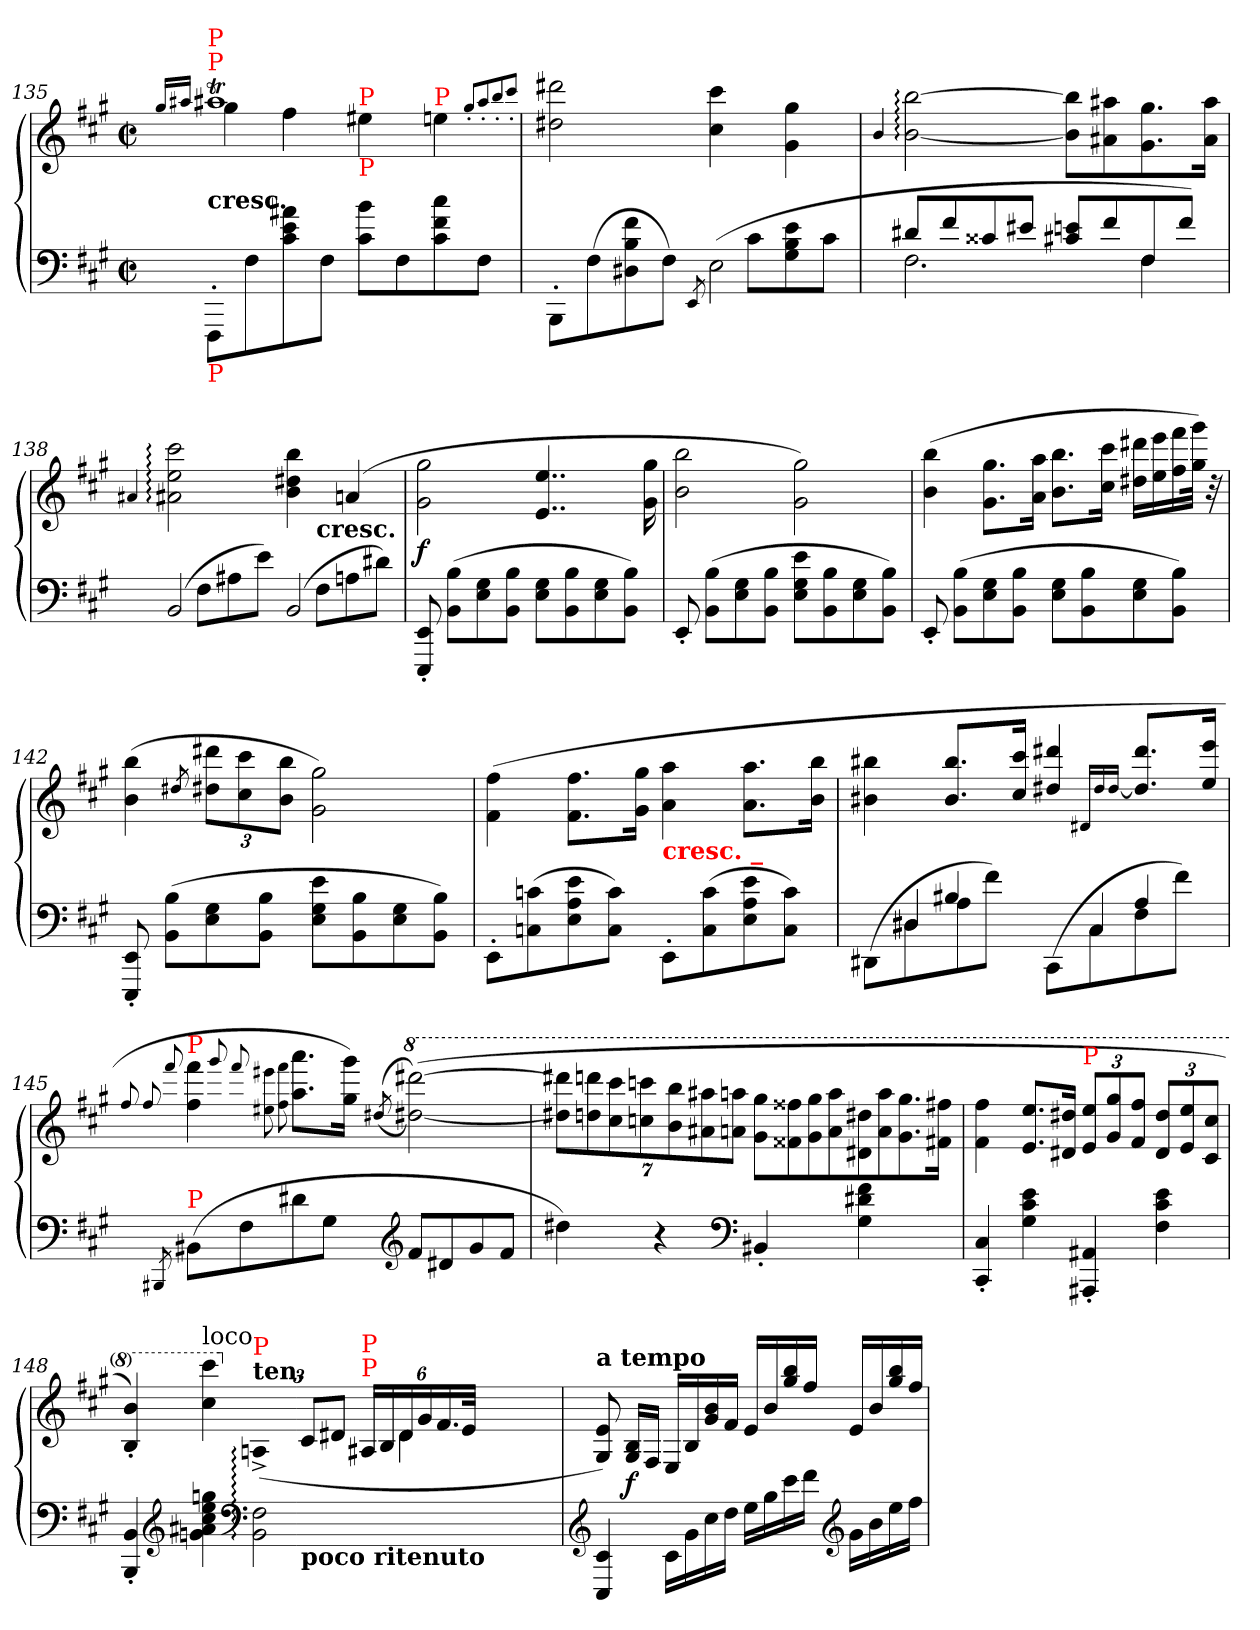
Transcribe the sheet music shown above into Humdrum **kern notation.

**kern	**kern	**dynam
*part1	*part1	*part1
*staff2	*staff1	*staff1/2
*clefF4	*clefG2	*
*k[f#c#g#]	*k[f#c#g#]	*
*M2/2	*M2/2	*
*met(c|)	*met(c|)	*
=135	=135	=135
.	16qqgg#/LL	.
.	16qqaa#XJJ	.
*	*^	*
!	!LO:TX:a:color=red:t=P	!	!
!	!LO:TX:a:color=red:t=P	!	!
!	!LO:TX:c:B:t=cresc.	!	!
!LO:TX:b:color=red:t=P	!	!	!
8FFF#'>\L	1aa#t	4gg#	.
8F#	.	.	.
8a#X 8e 8c#	.	4ff#	.
8F#J	.	.	.
!	!	!LO:TX:a:color=red:t=P	!
!	!	!LO:TX:b:color=red:t=P	!
8b\ 8c#\L	.	4ee#X	.
8F#	.	.	.
!	!	!LO:TX:a:color=red:t=P	!
8cc#\ 8f#\ 8c#\	.	4een	.
8F#J	.	.	.
*	*v	*v	*
.	8qqgg#'>/L	.
.	8qqaa#'>	.
.	8qqbb'>	.
.	8qqccc#'>J	.
=136	=136	=136
8BBB'>\L	2ddd#X 2dd#X	.
(8F#	.	.
8f# 8B 8D#X	.	.
8F#J)	.	.
8qEE/	.	.
!LO:N:vis=2	!	!
(>8E	4ccc# 4cc#	.
8c#L	.	.
8e 8B 8G#	4gg# 4g#	.
8c#J	.	.
=137	=137	=137
.	4qqb/	.
*^	*	*
8d#XL	2.F#	[2bb: [2b:	.
8f#	.	.	.
8c##X	.	.	.
8e#XJ	.	.	.
8en 8c#XL	.	8bb] 8b]L	.
8f#	.	8aa#X 8a#X	.
8F#	4F#	8.gg# 8.g#	.
8f#J)	.	.	.
.	.	16aa# 16a#Jk	.
*v	*v	*	*
=138	=138	=138
.	4qqa#X/	.
!LO:N:vis=2	!	!
*	*^	*
(>8BB	2ccc#: 2ee: 2a#:	2ryy	.
8F#L	.	.	.
8A#X	.	.	.
8eJ)	.	.	.
!LO:N:vis=2	!	!	!
(>8BB	4bb 4dd#X 4b	8ryy	.
!	!	!LO:TX:c:B:t=cresc.	!
8F#L	.	4.ryy	.
8An	(>4an	.	.
8d#XJ)	.	.	.
*	*v	*v	*
=139	=139	=139
8EE' 8EEE'	2gg# 2g#	f
(>8B 8BBL	.	.
8G# 8E	.	.
8B 8BBJ	.	.
8G# 8EL	4..ee 4..e	.
8B 8BB	.	.
8G# 8E	.	.
8B 8BBJ)	.	.
.	16gg# 16g#	.
=140	=140	=140
8EE'<	2bb 2b	.
(>8B 8BBL	.	.
8G# 8E	.	.
8B 8BBJ	.	.
8e 8G# 8EL	2gg# 2g#)	.
8B 8BB	.	.
8G# 8E	.	.
8B 8BBJ)	.	.
=141	=141	=141
8EE'<	(>4bb 4b	.
(>8B 8BBL	.	.
8G# 8E	8.gg# 8.g#L	.
8B 8BBJ	.	.
.	16aa 16aJk	.
8G# 8EL	8.bb 8.bL	.
8B 8BB	.	.
.	16ccc# 16cc#Jk	.
8G# 8E	16ddd#X 16dd#XLL	.
.	16eee 16ee	.
8B 8BBJ)	16fff# 16ff#	.
.	32ggg# 32gg#JJk)	.
.	32r	.
=142	=142	=142
8EE' 8EEE'	(>4bb 4b	.
(>8B 8BBL	.	.
.	8qdd#X/	.
*	*Xbrackettup	*
8G# 8E	12ddd#X 12dd#L	.
.	12ccc# 12cc#	.
8B 8BBJ	.	.
.	12bb 12bJ	.
8e 8G# 8EL	2gg# 2g#)	.
8B 8BB	.	.
8G# 8E	.	.
8B 8BBJ)	.	.
=143	=143	=143
8EE'>L	(>4ff# 4f#	.
(>8cn 8Cn	.	.
8e 8A 8E	8.ff# 8.f#L	.
8c 8CJ)	.	.
.	16gg# 16g#Jk	.
!	!LO:TX:b:B:color=red:t=cresc. _	!
8EE'>L	4aa 4a	.
(>8c 8C	.	.
8e 8A 8E	8.aa 8.aL	.
8c 8CJ)	.	.
.	16bb 16bJk	.
=144	=144	=144
*^	*	*
*	*^	*	*
4ryy	8ryy	(>8DD#XL	4bb#X 4b#X	.
.	4D#X/	8D#X	.	.
4B#X	.	8A	8.bb#/ 8.b#/L	.
.	4ryy	8f#\J)	.	.
.	.	.	16ccc#/ 16cc#/Jk	.
4ryy	.	(>8CC#L	4ddd#X/ 4dd#X/	.
.	4C#/	8C#	.	.
.	.	.	16qqd#X/LL	.
.	.	.	16qqdd#	.
.	.	.	[16qqdd#JJ	.
4A	.	8F#	8.ddd#/ 8.dd#]/L	.
.	8ryy	8f#\J)	.	.
.	.	.	16eee/ 16ee/Jk	.
*v	*v	*v	*	*
=145	=145	=145
.	8qqff#/	.
.	8qqff#	.
8qBBB#X/	8qqfff#	.
!	!LO:TX:a:color=red:t=P	!
!LO:TX:a:color=red:t=P	!	!
(>8BB#XL	4fff#\ 4ff#\	.
8F#	.	.
.	8qqggg#	.
.	8qqfff#	.
.	8qqeee#X 8qqee#X	.
.	8qqfff# 8qqff#	.
8d#X	8.aaa 8.aaL	.
8G#J	.	.
.	16ggg# 16gg#Jk)	.
*clefG2	*	*
.	(<(>8qdd#X/	.
*	*8va	*
8f#L	(>[2dddd#X [2ddd#))	.
8d#X	.	.
8g#	.	.
8f#J	.	.
=146	=146	=146
4dd#X)	14dddd#X] 14ddd#X]L	.
.	14ddddn 14dddn	.
.	14cccc# 14ccc#	.
.	14ccccn 14cccn	.
4r	.	.
.	14bbb 14bb	.
.	14aaa#X 14aa#X	.
.	14aaan 14aanJ	.
*clefF4	*	*
!	!LO:N:vis=8	!
4BB#X'<	16ggg# 16gg#L	.
!	!LO:N:vis=8	!
.	16fff##X 16ff##X	.
!	!LO:N:vis=8	!
.	16ggg# 16gg#	.
!	!LO:N:vis=8	!
.	16aaa 16aa	.
!	!LO:N:vis=8	!
4f# 4d#X 4G#	16ddd#X 16dd#X	.
!	!LO:N:vis=8	!
.	16aaa 16aa	.
!	!LO:N:vis=8.	!
.	16ggg# 16gg#	.
!	!LO:N:vis=16	!
.	32fff#X 32ff#XJk	.
.	32ryy	.
=147	=147	=147
4C#' 4CC#'	4fff#\ 4ff#\	.
4e 4c# 4G#	8.eee/ 8.ee/L	.
.	16ddd#X 16dd#XJk	.
!	!LO:TX:a:color=red:t=P	!
4AA#X' 4AAA#X'	12eee/ 12ee/L	.
.	12ggg# 12gg#	.
.	12fff# 12ff#J	.
4e 4c# 4F#	12ddd#/ 12dd#/L	.
.	12eee 12ee	.
.	12ccc# 12cc#J	.
=148	=148	=148
*^	*^	*
4BB' 4BBB'	3..ryy	4bb' 4b')	4ryy	.
*clefG2	*	*	*	*
4ggn 4ee 4cc# 4a#X 4gn	.	4cccc# 4ccc#	4ryy	.
*clefF4	*	*	*	*
*	*	*X8va	*	*
!	!	!LO:TX:a:rj:t=loco	!	!
!	!	!LO:TX:a:B:t=ten.	!	!
!	!	!LO:TX:a:color=red:t=P	!	!
!	!	!LO:N:vis=2	!	!
2F#::\ 2BB::\	.	(>12An::^>/	4ryy	.
!	!LO:TX:b:B:t=poco ritenuto	!	!	!
.	3%2ryy	12c#L	.	.
.	.	12d#XJ	.	.
*	*	*	*Xtuplet	*
!	!	!LO:TX:a:color=red:t=P	!	!
!	!	!LO:TX:a:color=red:t=P	!	!
.	.	24A#XLL	12ryy	.
.	.	24B/	.	.
.	.	24d#	6d#	.
.	.	24g#	.	.
.	.	24.f#	.	.
.	.	48eJJk	.	.
4ryy	.	2ryy	2ryy	.
4ryy	6.ryy	.	.	.
*	*	*v	*v	*
=149	=149	=149	=149
!	!	!LO:TX:a:B:t=a tempo	!
*v	*v	*	*
4EE/ 4EEE/	8e/ 8G#/)	.
.	16B/ 16G#/LL	f
.	16F#/JJ	.
16EE\LL	16E/LL	.
16BB\	16B/	.
16E	16b 16g#	.
16F#JJ	16f#JJ	.
16G#LL	16eLL	.
16B	16b	.
16e\	16bb/ 16gg#/	.
16f#\JJ	16ff#/JJ	.
*clefG2	*	*
16g#LL	16e/LL	.
16b	16b	.
16ee	16bb 16gg#	.
16ff#JJ	16ff#JJ	.
=	=	=
*-	*-	*-
